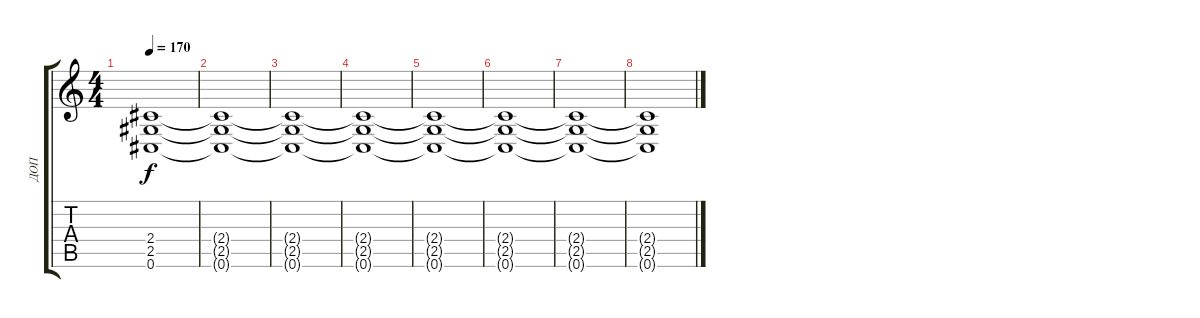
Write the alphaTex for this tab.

\track ("ДОП" "ДОП") {instrument distortionguitar}
\staff {score tabs}
\tuning (Db4 Ab3 E3 B2 Gb2 Db2) {hide}
\ts (4 4)
\tempo 170
\clef g2
\ks c
(2.4{t} 2.5{t} 0.6{t}).1{dy f} |
(2.4{t} 2.5{t} 0.6{t}).1 |
(2.4{t} 2.5{t} 0.6{t}).1 |
(2.4{t} 2.5{t} 0.6{t}).1 |
(2.4{t} 2.5{t} 0.6{t}).1 |
(2.4{t} 2.5{t} 0.6{t}).1 |
(2.4{t} 2.5{t} 0.6{t}).1 |
(2.4{t} 2.5{t} 0.6{t}).1
